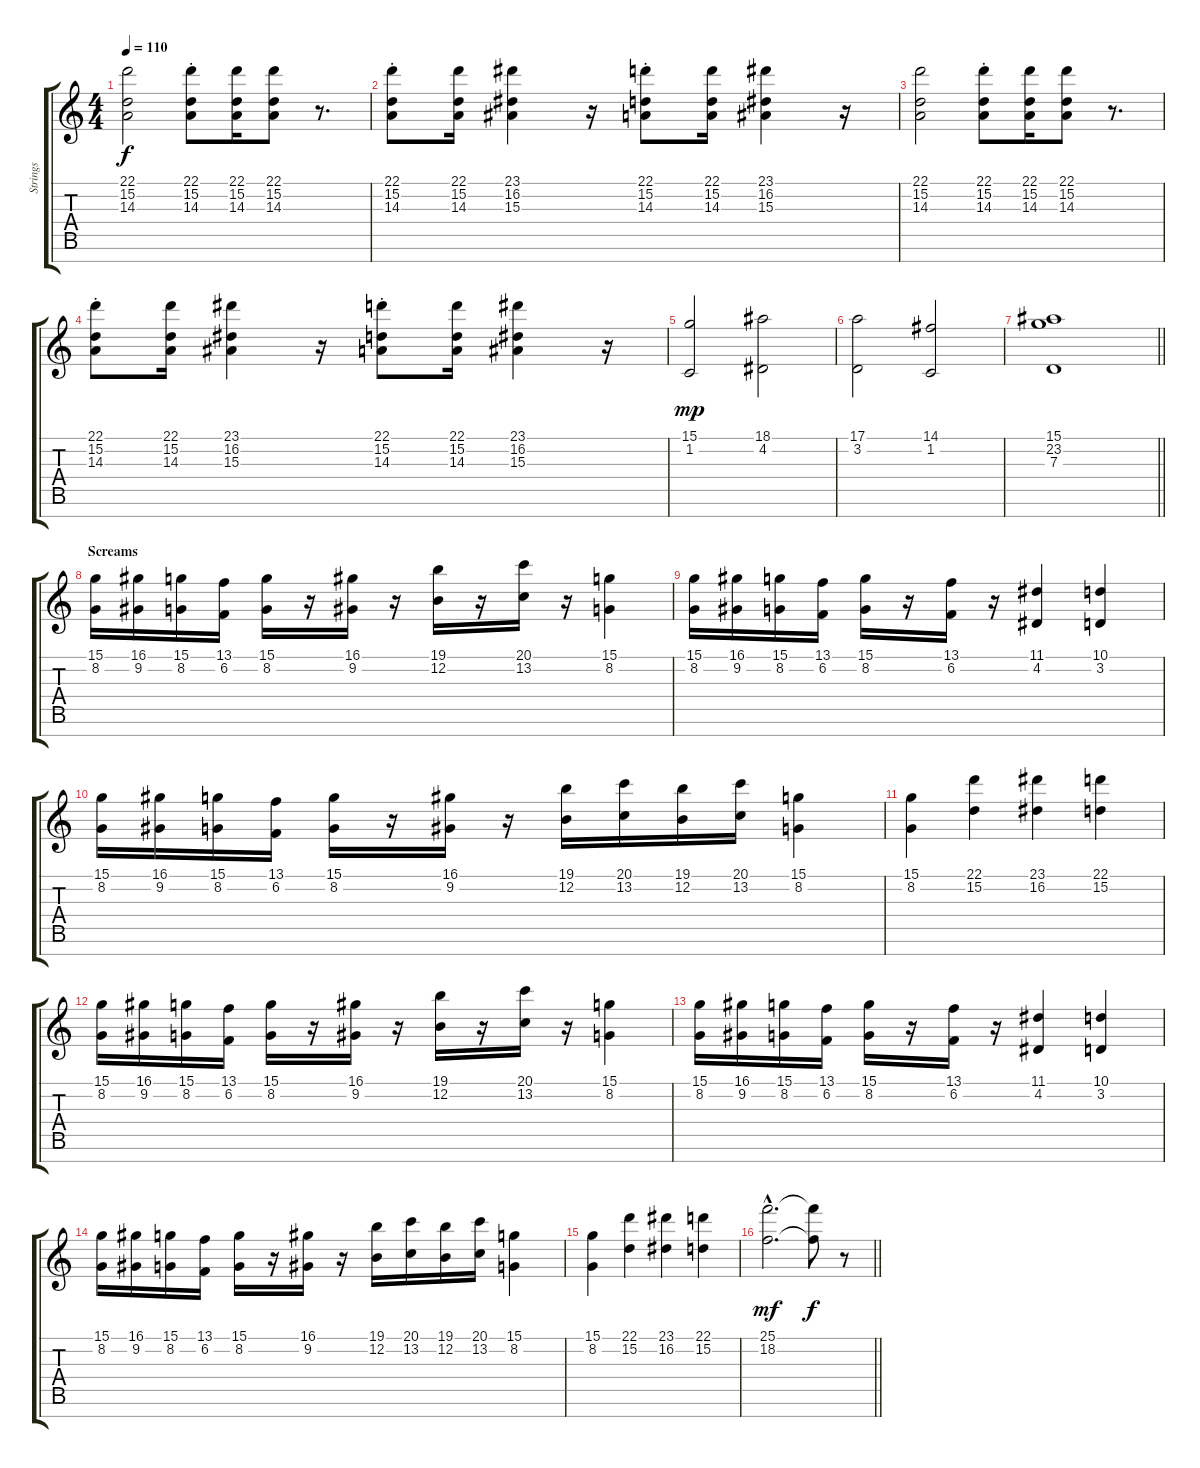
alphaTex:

\track ("Strings" "Strings") {instrument stringensemble1}
\staff {score tabs}
\tuning (E4 B3 G3 D3 A2 E2 B1) {hide}
\ts (4 4)
\tempo 110
\clef g2
\ks c
(22.1 15.2 14.3).2{dy f} (22.1{st} 15.2{st} 14.3{st}).8 (22.1 15.2 14.3).16 (22.1 15.2 14.3).8 r.8{d} |
(22.1{st} 15.2{st} 14.3{st}).8 (22.1 15.2 14.3).16 (23.1 16.2 15.3).4 r.16 (22.1{st} 15.2{st} 14.3{st}).8 (22.1 15.2 14.3).16 (23.1 16.2 15.3).4 r.16 |
(22.1 15.2 14.3).2 (22.1{st} 15.2{st} 14.3{st}).8 (22.1 15.2 14.3).16 (22.1 15.2 14.3).8 r.8{d} |
(22.1{st} 15.2{st} 14.3{st}).8 (22.1 15.2 14.3).16 (23.1 16.2 15.3).4 r.16 (22.1{st} 15.2{st} 14.3{st}).8 (22.1 15.2 14.3).16 (23.1 16.2 15.3).4 r.16 |
(15.1 1.2).2{dy mp} (18.1 4.2).2 |
(17.1 3.2).2 (14.1 1.2).2 |
\barLineRight lightlight
(15.1 23.2 7.3).1 |
\section ("" "Screams")
(15.1 8.2).16 (16.1 9.2).16 (15.1 8.2).16 (13.1 6.2).16 (15.1 8.2).16 r.16 (16.1 9.2).16 r.16 (19.1 12.2).16 r.16 (20.1 13.2).16 r.16 (15.1 8.2).4 |
(15.1 8.2).16 (16.1 9.2).16 (15.1 8.2).16 (13.1 6.2).16 (15.1 8.2).16 r.16 (13.1 6.2).16 r.16 (11.1 4.2).4 (10.1 3.2).4 |
(15.1 8.2).16 (16.1 9.2).16 (15.1 8.2).16 (13.1 6.2).16 (15.1 8.2).16 r.16 (16.1 9.2).16 r.16 (19.1 12.2).16 (20.1 13.2).16 (19.1 12.2).16 (20.1 13.2).16 (15.1 8.2).4 |
(15.1 8.2).4 (22.1 15.2).4 (23.1 16.2).4 (22.1 15.2).4 |
(15.1 8.2).16 (16.1 9.2).16 (15.1 8.2).16 (13.1 6.2).16 (15.1 8.2).16 r.16 (16.1 9.2).16 r.16 (19.1 12.2).16 r.16 (20.1 13.2).16 r.16 (15.1 8.2).4 |
(15.1 8.2).16 (16.1 9.2).16 (15.1 8.2).16 (13.1 6.2).16 (15.1 8.2).16 r.16 (13.1 6.2).16 r.16 (11.1 4.2).4 (10.1 3.2).4 |
(15.1 8.2).16 (16.1 9.2).16 (15.1 8.2).16 (13.1 6.2).16 (15.1 8.2).16 r.16 (16.1 9.2).16 r.16 (19.1 12.2).16 (20.1 13.2).16 (19.1 12.2).16 (20.1 13.2).16 (15.1 8.2).4 |
(15.1 8.2).4 (22.1 15.2).4 (23.1 16.2).4 (22.1 15.2).4 |
\barLineRight lightlight
(25.1{hac} 18.2{hac}).2{d dy mf} (25.1{t} 18.2{t}).8{dy f} r.8
